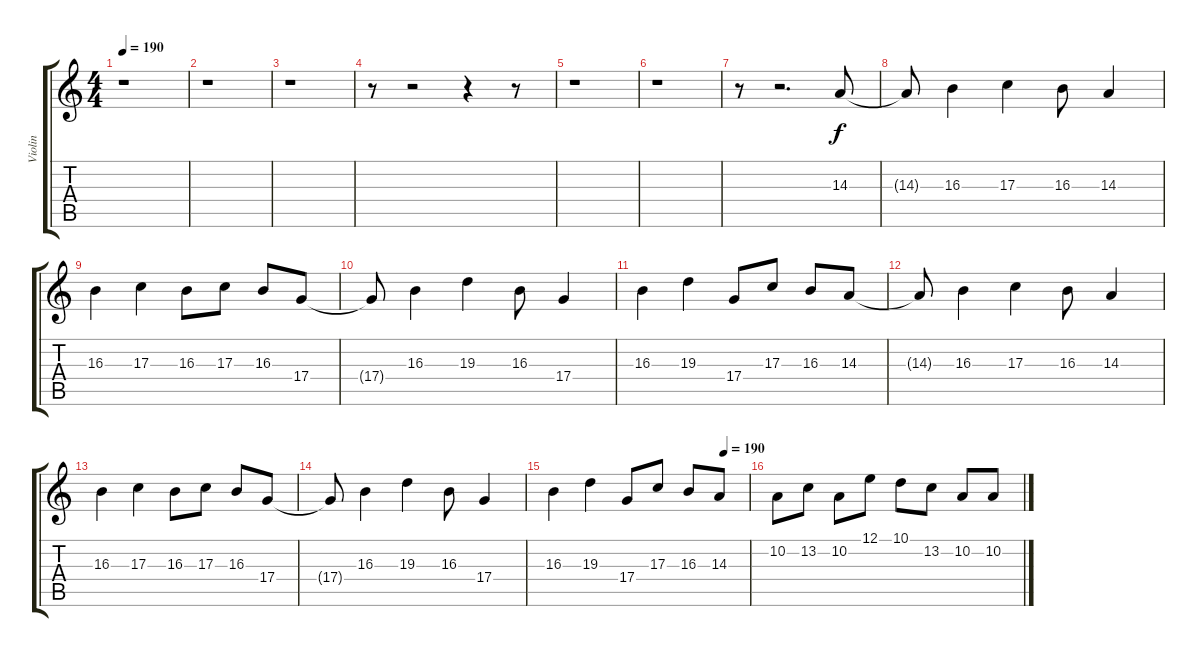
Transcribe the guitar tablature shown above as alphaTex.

\track ("Violin" "Violin") {instrument violin}
\staff {score tabs}
\tuning (E4 B3 G3 D3 A2 E2) {hide}
\ts (4 4)
\tempo 190
\clef g2
\ks c
r.1{dy f} |
r.1 |
r.1 |
r.8 r.2 r.4 r.8 |
r.1 |
r.1 |
r.8 r.2{d} 14.3.8 |
14.3{t}.8 16.3.4 17.3.4 16.3.8 14.3.4 |
16.3.4 17.3.4 16.3.8 17.3.8 16.3.8 17.4.8 |
17.4{t}.8 16.3.4 19.3.4 16.3.8 17.4.4 |
16.3.4 19.3.4 17.4.8 17.3.8 16.3.8 14.3.8 |
14.3{t}.8 16.3.4 17.3.4 16.3.8 14.3.4 |
16.3.4 17.3.4 16.3.8 17.3.8 16.3.8 17.4.8 |
17.4{t}.8 16.3.4 19.3.4 16.3.8 17.4.4 |
\tempo (190 0.875)
16.3.4 19.3.4 17.4.8 17.3.8 16.3.8 14.3.8 |
10.2.8 13.2.8 10.2.8 12.1.8 10.1.8 13.2.8 10.2.8 10.2.8
